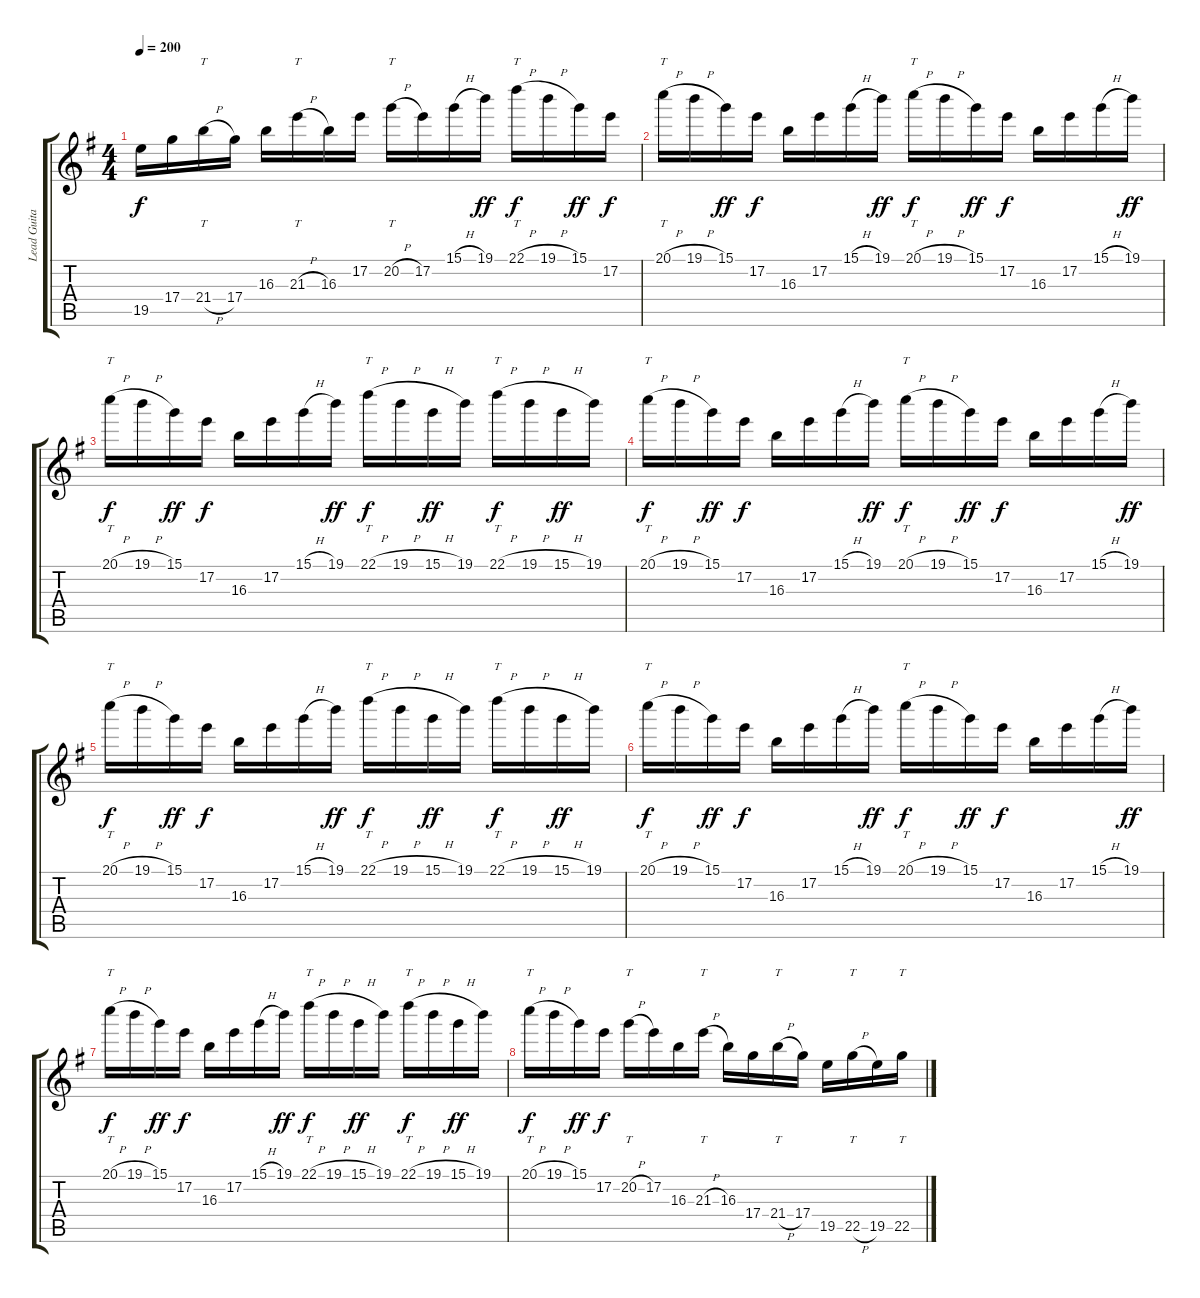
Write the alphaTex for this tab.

\track ("Lead Guitar 1" "Lead Guita") {instrument distortionguitar}
\staff {score tabs}
\tuning (E4 B3 G3 D3 A2 E2) {hide}
\ts (4 4)
\tempo 200
\clef g2
\ks g
19.5.16{dy f} 17.4.16 21.4{h}.16{tt} 17.4.16 16.3.16 21.3{h}.16{tt} 16.3.16 17.2.16 20.2{h}.16{tt} 17.2.16 15.1{h}.16 19.1.16{dy ff} 22.1{h}.16{tt dy f} 19.1{h}.16 15.1.16{dy ff} 17.2.16{dy f} |
20.1{h}.16{tt} 19.1{h}.16 15.1.16{dy ff} 17.2.16{dy f} 16.3.16 17.2.16 15.1{h}.16 19.1.16{dy ff} 20.1{h}.16{tt dy f} 19.1{h}.16 15.1.16{dy ff} 17.2.16{dy f} 16.3.16 17.2.16 15.1{h}.16 19.1.16{dy ff} |
20.1{h}.16{tt dy f} 19.1{h}.16 15.1.16{dy ff} 17.2.16{dy f} 16.3.16 17.2.16 15.1{h}.16 19.1.16{dy ff} 22.1{h}.16{tt dy f} 19.1{h}.16 15.1{h}.16{dy ff} 19.1.16 22.1{h}.16{tt dy f} 19.1{h}.16 15.1{h}.16{dy ff} 19.1.16 |
20.1{h}.16{tt dy f} 19.1{h}.16 15.1.16{dy ff} 17.2.16{dy f} 16.3.16 17.2.16 15.1{h}.16 19.1.16{dy ff} 20.1{h}.16{tt dy f} 19.1{h}.16 15.1.16{dy ff} 17.2.16{dy f} 16.3.16 17.2.16 15.1{h}.16 19.1.16{dy ff} |
20.1{h}.16{tt dy f} 19.1{h}.16 15.1.16{dy ff} 17.2.16{dy f} 16.3.16 17.2.16 15.1{h}.16 19.1.16{dy ff} 22.1{h}.16{tt dy f} 19.1{h}.16 15.1{h}.16{dy ff} 19.1.16 22.1{h}.16{tt dy f} 19.1{h}.16 15.1{h}.16{dy ff} 19.1.16 |
20.1{h}.16{tt dy f} 19.1{h}.16 15.1.16{dy ff} 17.2.16{dy f} 16.3.16 17.2.16 15.1{h}.16 19.1.16{dy ff} 20.1{h}.16{tt dy f} 19.1{h}.16 15.1.16{dy ff} 17.2.16{dy f} 16.3.16 17.2.16 15.1{h}.16 19.1.16{dy ff} |
20.1{h}.16{tt dy f} 19.1{h}.16 15.1.16{dy ff} 17.2.16{dy f} 16.3.16 17.2.16 15.1{h}.16 19.1.16{dy ff} 22.1{h}.16{tt dy f} 19.1{h}.16 15.1{h}.16{dy ff} 19.1.16 22.1{h}.16{tt dy f} 19.1{h}.16 15.1{h}.16{dy ff} 19.1.16 |
20.1{h}.16{tt dy f} 19.1{h}.16 15.1.16{dy ff} 17.2.16{dy f} 20.2{h}.16{tt} 17.2.16 16.3.16 21.3{h}.16{tt} 16.3.16 17.4.16 21.4{h}.16{tt} 17.4.16 19.5.16 22.5{h}.16{tt} 19.5.16 22.5{h}.16{tt}
